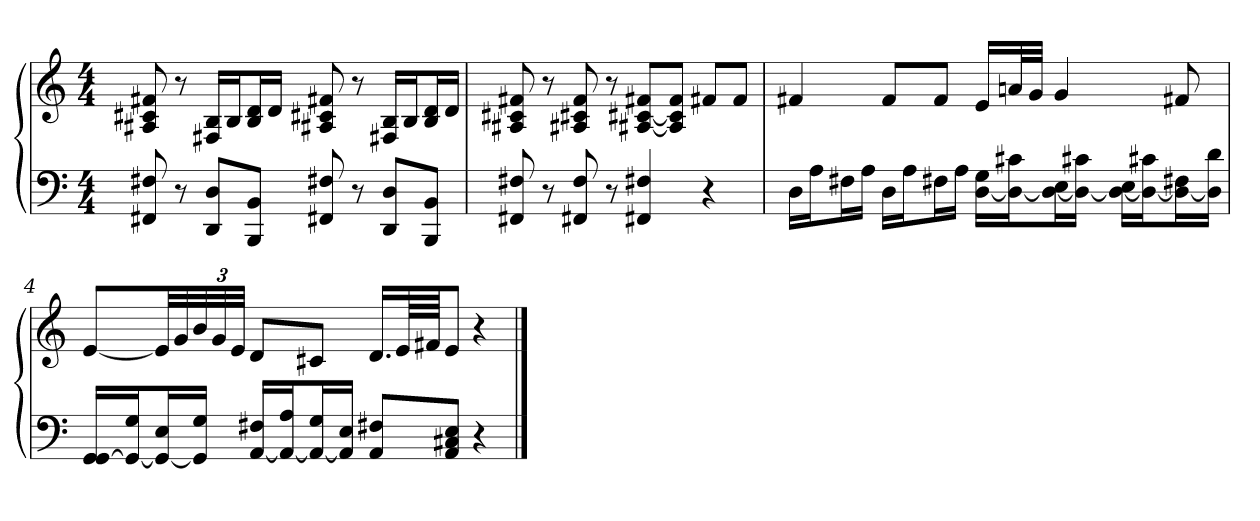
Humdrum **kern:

**kern	**kern
*part1	*part1
*staff2	*staff1
*clefF4	*clefG2
*k[]	*k[]
*C:	*C:
*M4/4	*M4/4
=1	=1
8FF#X 8F#X	8A#X 8c#X 8f#X
8r	8r
8DD/ 8D/L	16F#X/ 16B/LL
.	16B/J
8BBB/ 8BB/J	16B/ 16d/L
.	16d/JJ
8FF#X 8F#X	8A#X 8c#X 8f#X
8r	8r
8DD/ 8D/L	16F#X/ 16B/LL
.	16B/J
8BBB/ 8BB/J	16B/ 16d/L
.	16d/JJ
=2	=2
8FF#X 8F#X	8A#X 8c#X 8f#X
8r	8r
8FF#X 8F#	8A#X 8c#X 8f#
8r	8r
4FF#X 4F#X	[8A#X/ [8c#X/ 8f#X/L
.	8A#]/ 8c#]/ 8f#/J
4r	8f#X/L
.	8f#/J
=3	=3
16D\LL	4f#X
16A\J	.
16F#X\L	.
16A\JJ	.
16D\LL	8f#/L
16A\J	.
16F#X\L	8f#/J
16A\JJ	.
[16D\ 16G\LL	16e/LL
16D_\ 16c#X\J	32an/L
.	32g/JJJ
16D_\ 16E\L	4g
16D_\ 16c#X\JJ	.
16D_\ 16E\LL	.
16D_\ 16c#X\J	.
16D_\ 16F#X\L	8f#X
16D]\ 16d\JJ	.
=4	=4
16GG/ [16GG/LL	[8e/L
16GG_/ 16G/J	.
16GG_/ 16E/L	32e/LL]
.	32g/
*	*Xbrackettup
16GG]/ 16G/JJ	48b/
.	48g/
.	48e/JJJ
[16AA/ 16F#X/LL	8d/L
16AA_/ 16A/J	.
16AA_/ 16G/L	8c#X/J
16AA]/ 16E/JJ	.
8AA/ 8F#X/L	16.d/LL
.	64e/LL
.	64f#X/JJJ
8AA/ 8C#X/ 8E/J	8e/J
4r	4r
==	==
*-	*-
